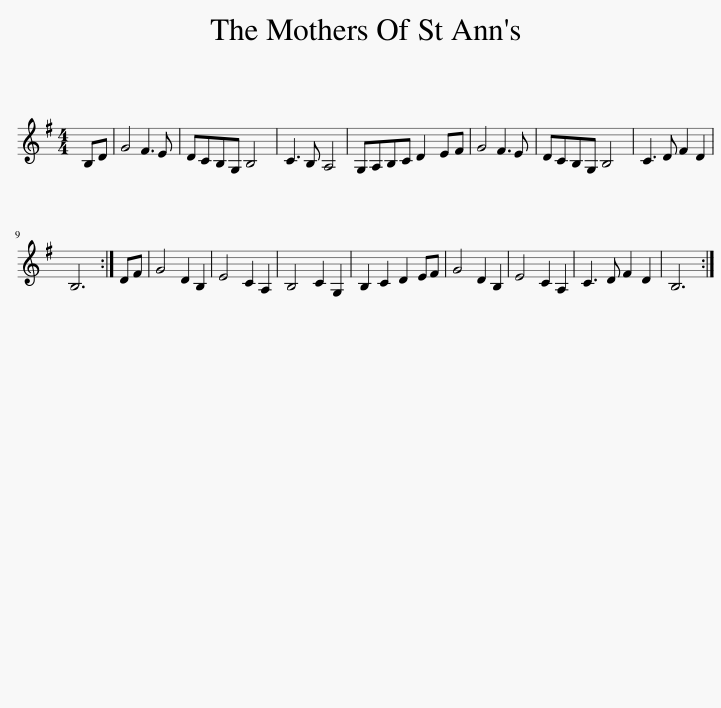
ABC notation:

X:1
L:1/8
M:4/4
I:linebreak $
K:G
V:1 treble
V:1
 B,D | G4 F3 E | DCB,G, B,4 | C3 B, A,4 | G,A,B,C D2 EF | %5
 G4 F3 E | DCB,G, B,4 | C3 D F2 D2 |$ B,6 :| DF | %10
 G4 D2 B,2 | E4 C2 A,2 | B,4 C2 G,2 | B,2 C2 D2 EF | G4 D2 B,2 | %15
 E4 C2 A,2 | C3 D F2 D2 | B,6 :| %18
